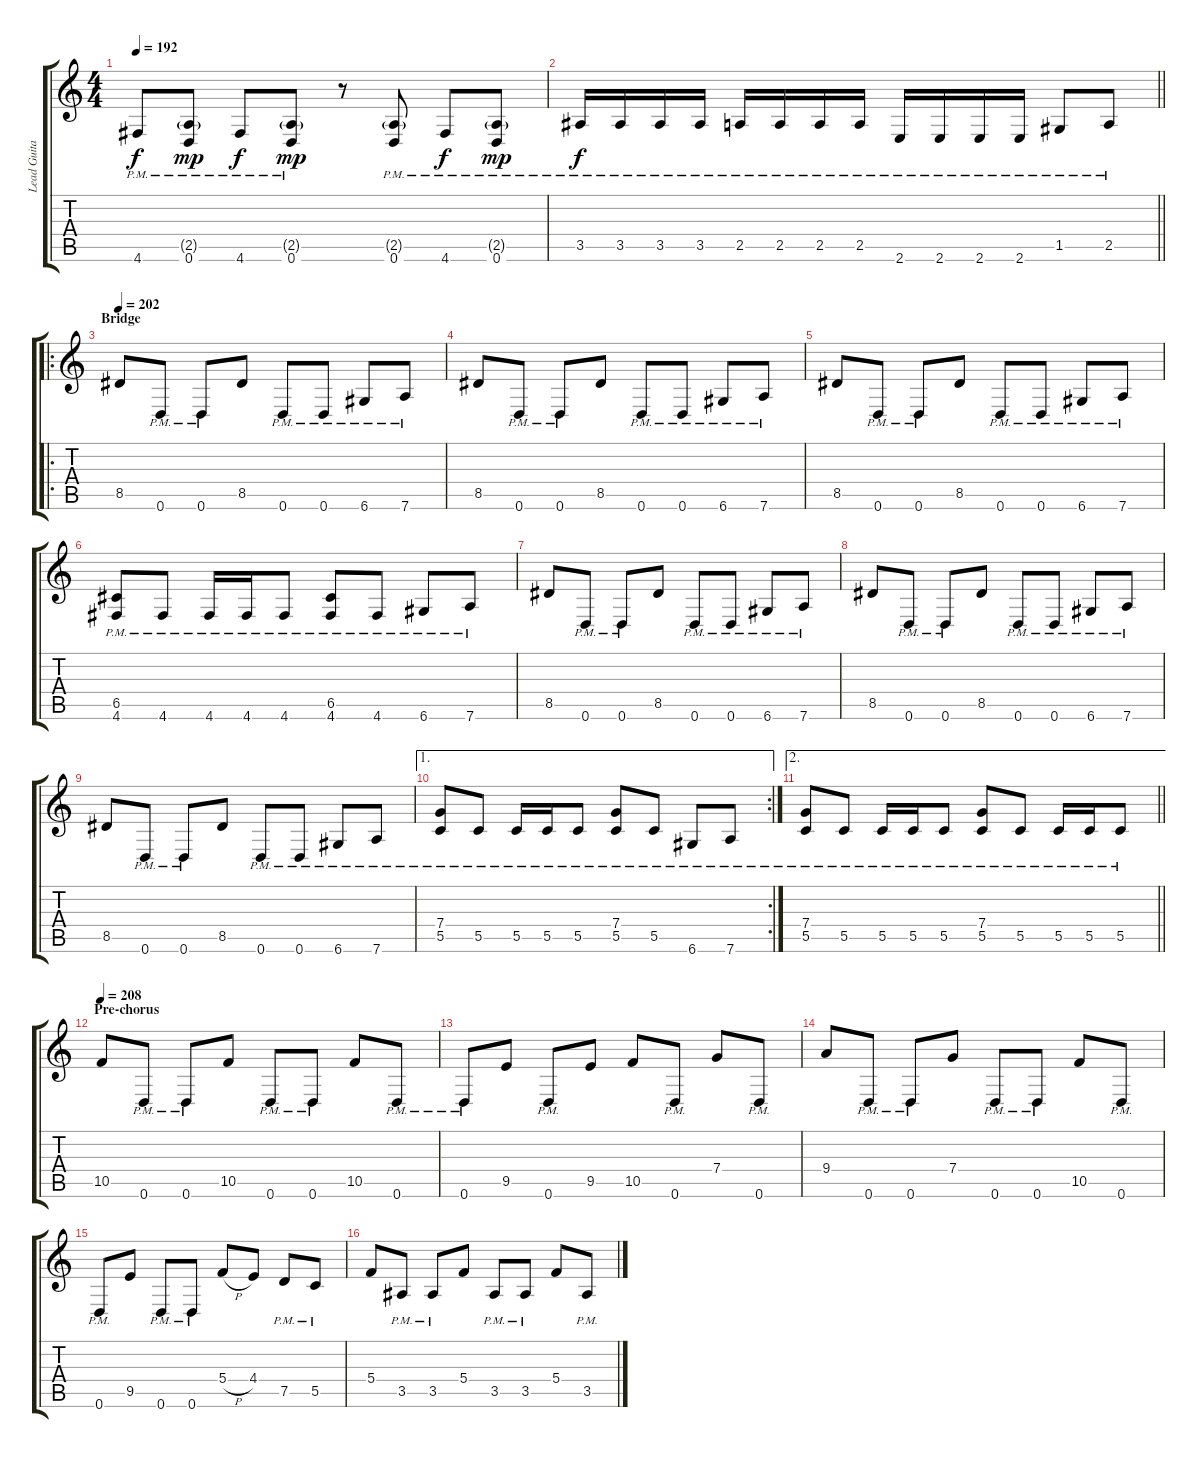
\track ("Lead Guitar" "Lead Guita") {instrument distortionguitar}
\staff {score tabs}
\tuning (D4 A3 F3 C3 G2 D2) {hide}
\ts (4 4)
\tempo 192
\clef g2
\ks c
4.6{pm}.8{dy f} (2.5{g} 0.6{pm}).8{dy mp} 4.6{pm}.8{dy f} (2.5{g pm} 0.6).8{dy mp} r.8 (2.5{g} 0.6{pm}).8 4.6{pm}.8{dy f} (2.5{g} 0.6{pm}).8{dy mp} |
\barLineRight lightlight
3.5{pm}.16{dy f} 3.5{pm}.16 3.5{pm}.16 3.5{pm}.16 2.5{pm}.16 2.5{pm}.16 2.5{pm}.16 2.5{pm}.16 2.6{pm}.16 2.6{pm}.16 2.6{pm}.16 2.6{pm}.16 1.5{pm}.8 2.5{pm}.8 |
\ro
\section ("" "Bridge")
\tempo 202
8.5.8 0.6{pm}.8 0.6{pm}.8 8.5.8 0.6{pm}.8 0.6{pm}.8 6.6{pm}.8 7.6{pm}.8 |
8.5.8 0.6{pm}.8 0.6{pm}.8 8.5.8 0.6{pm}.8 0.6{pm}.8 6.6{pm}.8 7.6{pm}.8 |
8.5.8 0.6{pm}.8 0.6{pm}.8 8.5.8 0.6{pm}.8 0.6{pm}.8 6.6{pm}.8 7.6{pm}.8 |
(6.5 4.6{pm}).8 4.6{pm}.8 4.6{pm}.16 4.6{pm}.16 4.6{pm}.8 (6.5 4.6{pm}).8 4.6{pm}.8 6.6{pm}.8 7.6{pm}.8 |
8.5.8 0.6{pm}.8 0.6{pm}.8 8.5.8 0.6{pm}.8 0.6{pm}.8 6.6{pm}.8 7.6{pm}.8 |
8.5.8 0.6{pm}.8 0.6{pm}.8 8.5.8 0.6{pm}.8 0.6{pm}.8 6.6{pm}.8 7.6{pm}.8 |
8.5.8 0.6{pm}.8 0.6{pm}.8 8.5.8 0.6{pm}.8 0.6{pm}.8 6.6{pm}.8 7.6{pm}.8 |
\ae 1
\rc 2
(7.4{pm} 5.5{pm}).8 5.5{pm}.8 5.5{pm}.16 5.5{pm}.16 5.5{pm}.8 (7.4{pm} 5.5{pm}).8 5.5{pm}.8 6.6{pm}.8 7.6{pm}.8 |
\ae 2
\barLineRight lightlight
(7.4{pm} 5.5{pm}).8 5.5{pm}.8 5.5{pm}.16 5.5{pm}.16 5.5{pm}.8 (7.4{pm} 5.5{pm}).8 5.5{pm}.8 5.5{pm}.16 5.5{pm}.16 5.5{pm}.8 |
\section ("" "Pre-chorus")
\tempo 208
10.5.8{volume 14 balance 8} 0.6{pm}.8 0.6{pm}.8 10.5.8 0.6{pm}.8 0.6{pm}.8 10.5.8 0.6{pm}.8 |
0.6{pm}.8 9.5.8 0.6{pm}.8 9.5.8 10.5.8 0.6{pm}.8 7.4.8 0.6{pm}.8 |
9.4.8 0.6{pm}.8 0.6{pm}.8 7.4.8 0.6{pm}.8 0.6{pm}.8 10.5.8 0.6{pm}.8 |
0.6{pm}.8 9.5.8 0.6{pm}.8 0.6{pm}.8 5.4{h}.8 4.4.8 7.5{pm}.8 5.5{pm}.8 |
5.4.8 3.5{pm}.8 3.5{pm}.8 5.4.8 3.5{pm}.8 3.5{pm}.8 5.4.8 3.5{pm}.8
